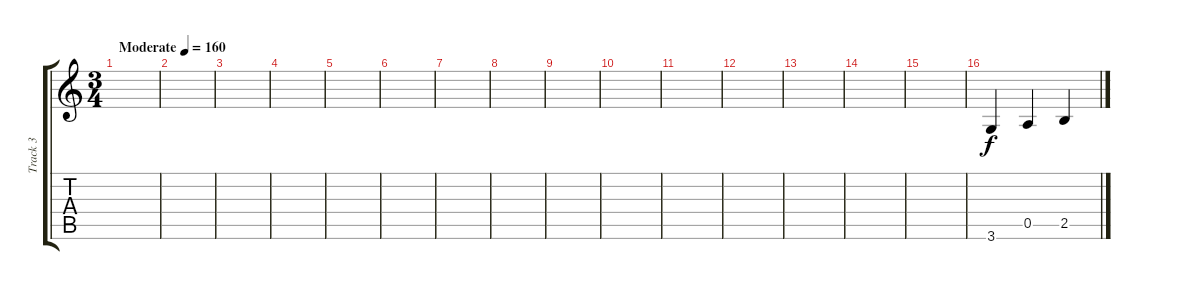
\track ("Track 3" "Track 3") {instrument acousticguitarnylon}
\staff {score tabs}
\tuning (E4 B3 G3 D3 A2 E2) {hide}
\ts (3 4)
\tempo (160 "Moderate")
\clef g2
\ks c
|
|
|
|
|
|
|
|
|
|
|
|
|
|
|
3.6.4 0.5.4 2.5.4
